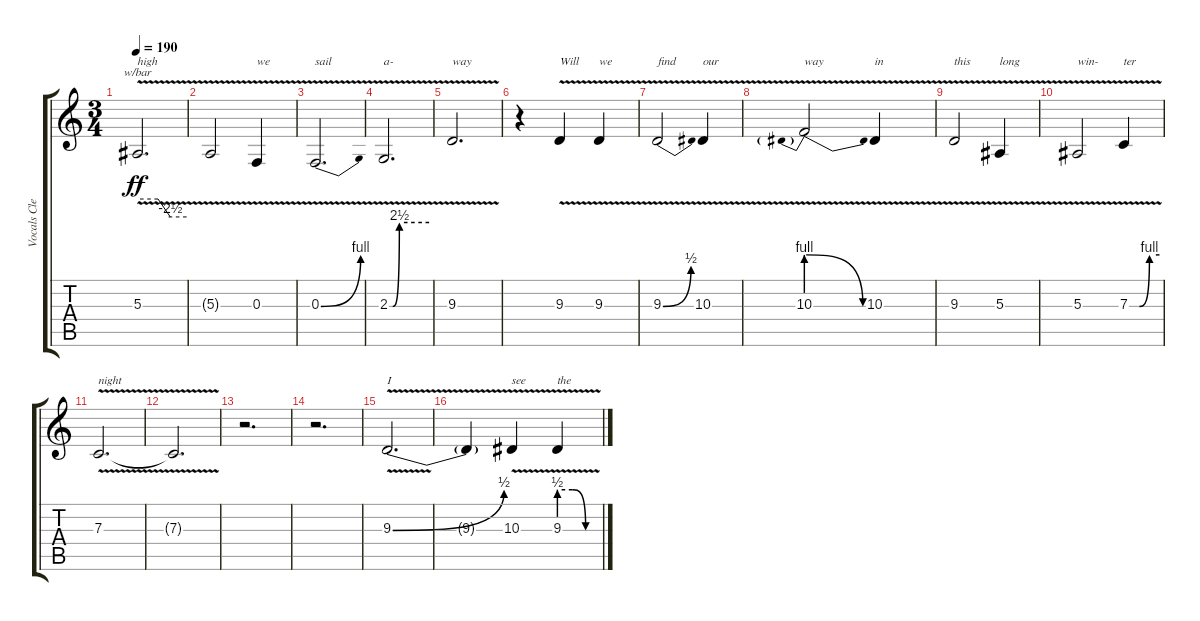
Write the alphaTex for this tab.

\track ("Vocals Clean (Jari)" "Vocals Cle") {instrument altosax}
\staff {score tabs}
\tuning (D4 A3 F3 C3 G2 C2) {hide}
\ts (3 4)
\tempo 190
\clef g2
\ks c
5.3{v}.2{d tbe (custom default 0 0 25 0 40 -10 60 -10) txt "high" dy ff} |
5.3{t}.2 0.3{v}.4{txt "we"} |
0.3{be (bend 0 0 60 4) v}.2{d txt "sail"} |
2.3{be (custom 0 0 5 0 15 10 60 10) v}.2{d txt "a-"} |
9.3{v}.2{d txt "way"} |
r.4 9.3{v}.4{txt "Will"} 9.3{v}.4{txt "we"} |
9.3{be (bend 0 0 60 2) v}.2{txt "find"} 10.3{v}.4{txt "our"} |
10.3{be (prebendrelease 0 4 60 0) v}.2{txt "way"} 10.3{v}.4{txt "in"} |
9.3{v}.2{txt "this"} 5.3{v}.4{txt "long"} |
5.3{v}.2{txt "win-"} 7.3{be (custom 0 0 20 0 40 4 60 4) v}.4{txt "ter"} |
7.3{v}.2{d txt "night"} |
7.3{t}.2{d} |
r.2{d} |
r.2{d} |
9.3{be (bend 0 0 60 2) v}.2{d txt "I"} |
9.3{t}.4 10.3{v}.4{txt "see"} 9.3{be (custom 0 2 20 2 40 0 60 0) v}.4{txt "the"}
